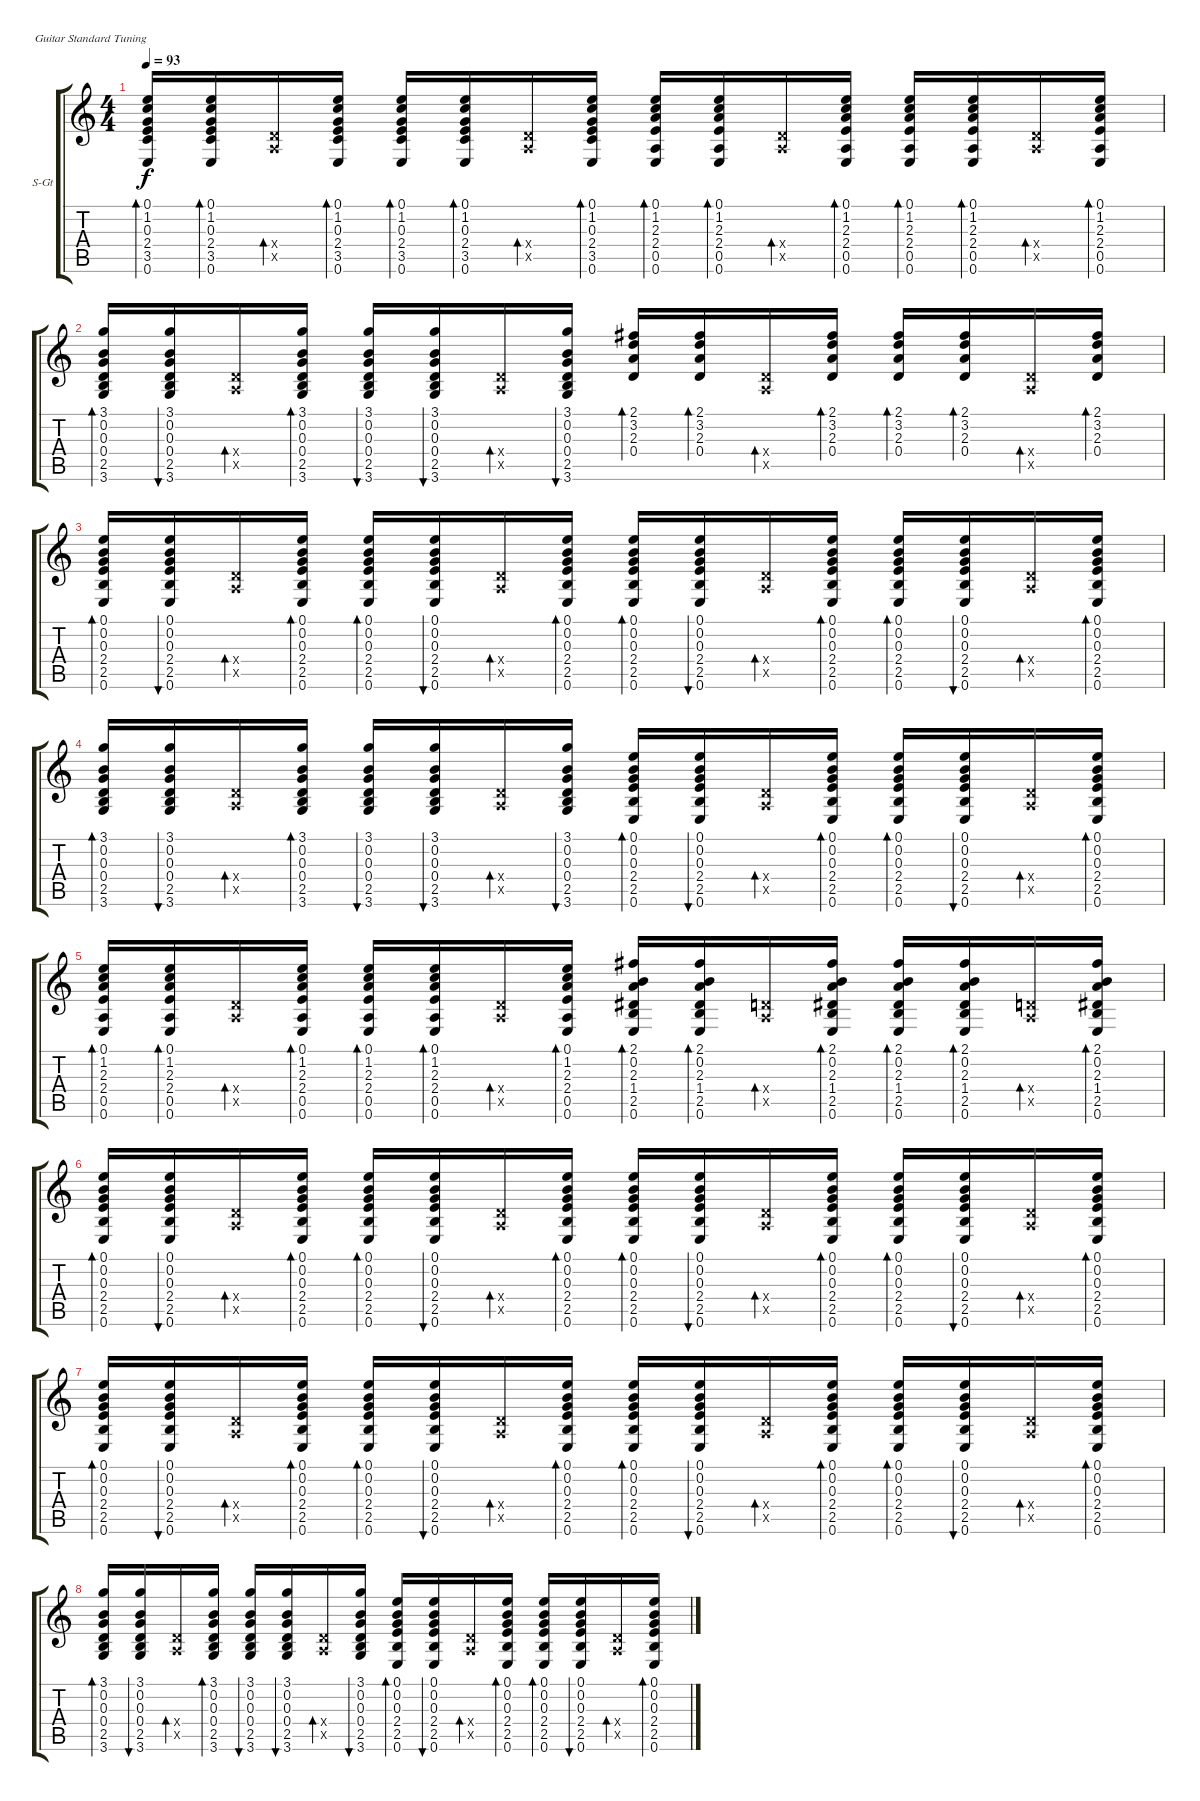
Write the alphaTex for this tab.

\defaultSystemsLayout 4
\bracketExtendMode groupsimilarinstruments
\firstSystemTrackNameOrientation horizontal
\otherSystemsTrackNameOrientation horizontal
\track ("Steel Guitar" "S-Gt") {instrument acousticguitarsteel}
\staff {score tabs}
\tuning (E4 B3 G3 D3 A2 E2)
\ts (4 4)
\tempo 93
\clef g2
\ks c
(2.4 3.5 0.6 0.3 1.2 0.1).16{bd 60 dy f} (2.4 3.5 0.6 0.3 1.2 0.1).16{bd 60} (0.4{x} 0.5{x}).16{bd 60} (2.4 3.5 0.6 0.3 1.2 0.1).16{bd 60} (2.4 3.5 0.6 0.3 1.2 0.1).16{bd 60} (2.4 3.5 0.6 0.3 1.2 0.1).16{bd 60} (0.4{x} 0.5{x}).16{bd 60} (2.4 3.5 0.6 0.3 1.2 0.1).16{bd 60} (2.4 0.5 0.6 2.3 1.2 0.1).16{bd 60} (2.4 0.5 0.6 2.3 1.2 0.1).16{bd 60} (0.4{x} 0.5{x}).16{bd 60} (2.4 0.5 0.6 2.3 1.2 0.1).16{bd 60} (2.4 0.5 0.6 2.3 1.2 0.1).16{bd 60} (2.4 0.5 0.6 2.3 1.2 0.1).16{bd 60} (0.4{x} 0.5{x}).16{bd 60} (2.4 0.5 0.6 2.3 1.2 0.1).16{bd 60} |
(0.4 2.5 3.6 0.3 0.2 3.1).16{bd 60} (0.4 2.5 3.6 0.3 0.2 3.1).16{bu 60} (0.4{x} 0.5{x}).16{bd 60} (0.4 2.5 3.6 0.3 0.2 3.1).16{bd 60} (0.4 2.5 3.6 0.3 0.2 3.1).16{bu 60} (0.4 2.5 3.6 0.3 0.2 3.1).16{bu 60} (0.4{x} 0.5{x}).16{bd 60} (0.4 2.5 3.6 0.3 0.2 3.1).16{bu 60} (0.4 2.3 3.2 2.1).16{bd 60} (0.4 2.3 3.2 2.1).16{bd 60} (0.4{x} 0.5{x}).16{bd 60} (0.4 2.3 3.2 2.1).16{bd 60} (0.4 2.3 3.2 2.1).16{bd 60} (0.4 2.3 3.2 2.1).16{bd 60} (0.4{x} 0.5{x}).16{bd 60} (0.4 2.3 3.2 2.1).16{bd 60} |
(2.4 2.5 0.6 0.3 0.2 0.1).16{bd 60} (2.4 2.5 0.6 0.3 0.2 0.1).16{bu 60} (0.4{x} 0.5{x}).16{bd 60} (2.4 2.5 0.6 0.3 0.2 0.1).16{bd 60} (2.4 2.5 0.6 0.3 0.2 0.1).16{bd 60} (2.4 2.5 0.6 0.3 0.2 0.1).16{bu 60} (0.4{x} 0.5{x}).16{bd 60} (2.4 2.5 0.6 0.3 0.2 0.1).16{bd 60} (2.4 2.5 0.6 0.3 0.2 0.1).16{bd 60} (2.4 2.5 0.6 0.3 0.2 0.1).16{bu 60} (0.4{x} 0.5{x}).16{bd 60} (2.4 2.5 0.6 0.3 0.2 0.1).16{bd 60} (2.4 2.5 0.6 0.3 0.2 0.1).16{bd 60} (2.4 2.5 0.6 0.3 0.2 0.1).16{bu 60} (0.4{x} 0.5{x}).16{bd 60} (2.4 2.5 0.6 0.3 0.2 0.1).16{bd 60} |
(0.4 2.5 3.6 0.3 0.2 3.1).16{bd 60} (0.4 2.5 3.6 0.3 0.2 3.1).16{bu 60} (0.4{x} 0.5{x}).16{bd 60} (0.4 2.5 3.6 0.3 0.2 3.1).16{bd 60} (0.4 2.5 3.6 0.3 0.2 3.1).16{bu 60} (0.4 2.5 3.6 0.3 0.2 3.1).16{bu 60} (0.4{x} 0.5{x}).16{bd 60} (0.4 2.5 3.6 0.3 0.2 3.1).16{bu 60} (2.4 2.5 0.6 0.3 0.2 0.1).16{bd 60} (2.4 2.5 0.6 0.3 0.2 0.1).16{bu 60} (0.4{x} 0.5{x}).16{bd 60} (2.4 2.5 0.6 0.3 0.2 0.1).16{bd 60} (2.4 2.5 0.6 0.3 0.2 0.1).16{bd 60} (2.4 2.5 0.6 0.3 0.2 0.1).16{bu 60} (0.4{x} 0.5{x}).16{bd 60} (2.4 2.5 0.6 0.3 0.2 0.1).16{bd 60} |
(2.4 0.5 0.6 2.3 1.2 0.1).16{bd 60} (2.4 0.5 0.6 2.3 1.2 0.1).16{bd 60} (0.4{x} 0.5{x}).16{bd 60} (2.4 0.5 0.6 2.3 1.2 0.1).16{bd 60} (2.4 0.5 0.6 2.3 1.2 0.1).16{bd 60} (2.4 0.5 0.6 2.3 1.2 0.1).16{bd 60} (0.4{x} 0.5{x}).16{bd 60} (2.4 0.5 0.6 2.3 1.2 0.1).16{bd 60} (1.4 2.5 0.6 2.3 0.2 2.1).16{bd 60} (1.4 2.5 0.6 2.3 0.2 2.1).16{bd 60} (0.4{x} 0.5{x}).16{bd 60} (1.4 2.5 0.6 2.3 0.2 2.1).16{bd 60} (1.4 2.5 0.6 2.3 0.2 2.1).16{bd 60} (1.4 2.5 0.6 2.3 0.2 2.1).16{bd 60} (0.4{x} 0.5{x}).16{bd 60} (1.4 2.5 0.6 2.3 0.2 2.1).16{bd 60} |
(2.4 2.5 0.6 0.3 0.2 0.1).16{bd 60} (2.4 2.5 0.6 0.3 0.2 0.1).16{bu 60} (0.4{x} 0.5{x}).16{bd 60} (2.4 2.5 0.6 0.3 0.2 0.1).16{bd 60} (2.4 2.5 0.6 0.3 0.2 0.1).16{bd 60} (2.4 2.5 0.6 0.3 0.2 0.1).16{bu 60} (0.4{x} 0.5{x}).16{bd 60} (2.4 2.5 0.6 0.3 0.2 0.1).16{bd 60} (2.4 2.5 0.6 0.3 0.2 0.1).16{bd 60} (2.4 2.5 0.6 0.3 0.2 0.1).16{bu 60} (0.4{x} 0.5{x}).16{bd 60} (2.4 2.5 0.6 0.3 0.2 0.1).16{bd 60} (2.4 2.5 0.6 0.3 0.2 0.1).16{bd 60} (2.4 2.5 0.6 0.3 0.2 0.1).16{bu 60} (0.4{x} 0.5{x}).16{bd 60} (2.4 2.5 0.6 0.3 0.2 0.1).16{bd 60} |
(2.4 2.5 0.6 0.3 0.2 0.1).16{bd 60} (2.4 2.5 0.6 0.3 0.2 0.1).16{bu 60} (0.4{x} 0.5{x}).16{bd 60} (2.4 2.5 0.6 0.3 0.2 0.1).16{bd 60} (2.4 2.5 0.6 0.3 0.2 0.1).16{bd 60} (2.4 2.5 0.6 0.3 0.2 0.1).16{bu 60} (0.4{x} 0.5{x}).16{bd 60} (2.4 2.5 0.6 0.3 0.2 0.1).16{bd 60} (2.4 2.5 0.6 0.3 0.2 0.1).16{bd 60} (2.4 2.5 0.6 0.3 0.2 0.1).16{bu 60} (0.4{x} 0.5{x}).16{bd 60} (2.4 2.5 0.6 0.3 0.2 0.1).16{bd 60} (2.4 2.5 0.6 0.3 0.2 0.1).16{bd 60} (2.4 2.5 0.6 0.3 0.2 0.1).16{bu 60} (0.4{x} 0.5{x}).16{bd 60} (2.4 2.5 0.6 0.3 0.2 0.1).16{bd 60} |
(0.4 2.5 3.6 0.3 0.2 3.1).16{bd 60} (0.4 2.5 3.6 0.3 0.2 3.1).16{bu 60} (0.4{x} 0.5{x}).16{bd 60} (0.4 2.5 3.6 0.3 0.2 3.1).16{bd 60} (0.4 2.5 3.6 0.3 0.2 3.1).16{bu 60} (0.4 2.5 3.6 0.3 0.2 3.1).16{bu 60} (0.4{x} 0.5{x}).16{bd 60} (0.4 2.5 3.6 0.3 0.2 3.1).16{bu 60} (2.4 2.5 0.6 0.3 0.2 0.1).16{bd 60} (2.4 2.5 0.6 0.3 0.2 0.1).16{bu 60} (0.4{x} 0.5{x}).16{bd 60} (2.4 2.5 0.6 0.3 0.2 0.1).16{bd 60} (2.4 2.5 0.6 0.3 0.2 0.1).16{bd 60} (2.4 2.5 0.6 0.3 0.2 0.1).16{bu 60} (0.4{x} 0.5{x}).16{bd 60} (2.4 2.5 0.6 0.3 0.2 0.1).16{bd 60}
